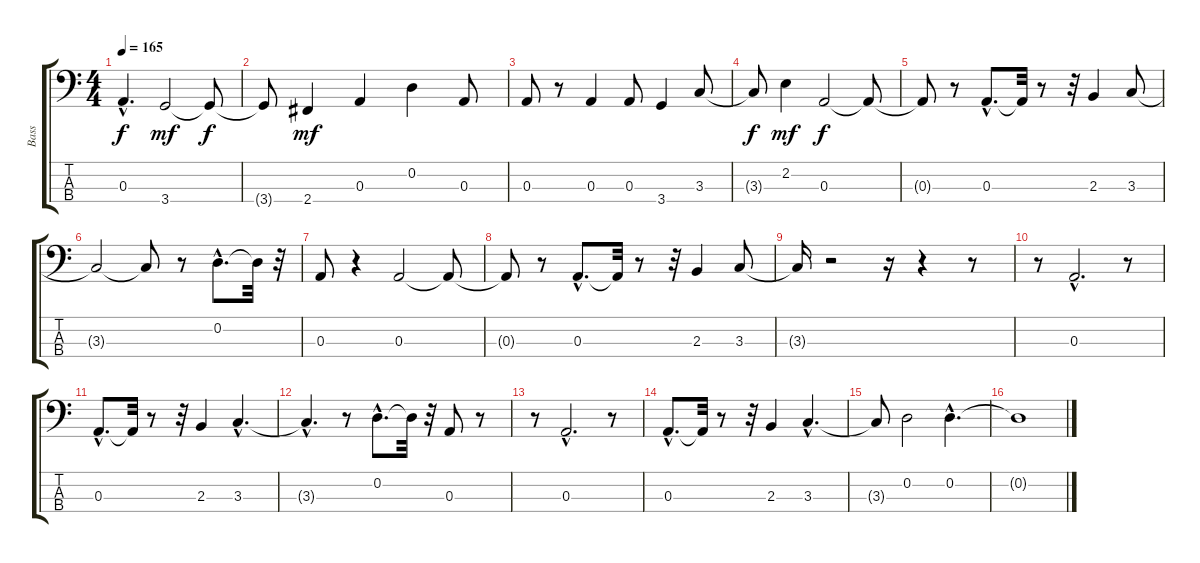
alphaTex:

\track ("Bass" "Bass") {instrument fretlessbass}
\staff {score tabs}
\tuning (G2 D2 A1 E1) {hide}
\ts (4 4)
\tempo 165
\clef f4
\ks c
0.3{hac t}.4{d dy f} 3.4.2{dy mf} 3.4{t}.8{dy f} |
3.4{t}.8 2.4.4{dy mf} 0.3.4 0.2.4 0.3.8 |
0.3.8 r.8 0.3.4 0.3.8 3.4.4 3.3.8 |
3.3{t}.8{dy f} 2.2.4{dy mf} 0.3.2{dy f} 0.3{t}.8 |
0.3{t}.8 r.8 0.3{hac}.8{d} 0.3{t}.32 r.8 r.32 2.3.4 3.3.8 |
3.3{t}.2 3.3{t}.8 r.8 0.2{hac}.8{d} 0.2{t}.32 r.32 |
0.3.8 r.4 0.3.2 0.3{t}.8 |
0.3{t}.8 r.8 0.3{hac}.8{d} 0.3{t}.32 r.8 r.32 2.3.4 3.3.8 |
3.3{t}.16 r.2 r.16 r.4 r.8 |
r.8 0.3{hac}.2{d} r.8 |
0.3{hac}.8{d} 0.3{t}.32 r.8 r.32 2.3.4 3.3{hac}.4{d} |
3.3{hac t}.4{d} r.8 0.2{hac}.8{d} 0.2{t}.32 r.32 0.3.8 r.8 |
r.8 0.3{hac}.2{d} r.8 |
0.3{hac}.8{d} 0.3{t}.32 r.8 r.32 2.3.4 3.3{hac}.4{d} |
3.3{t}.8 0.2.2 0.2{hac}.4{d} |
0.2{t}.1
